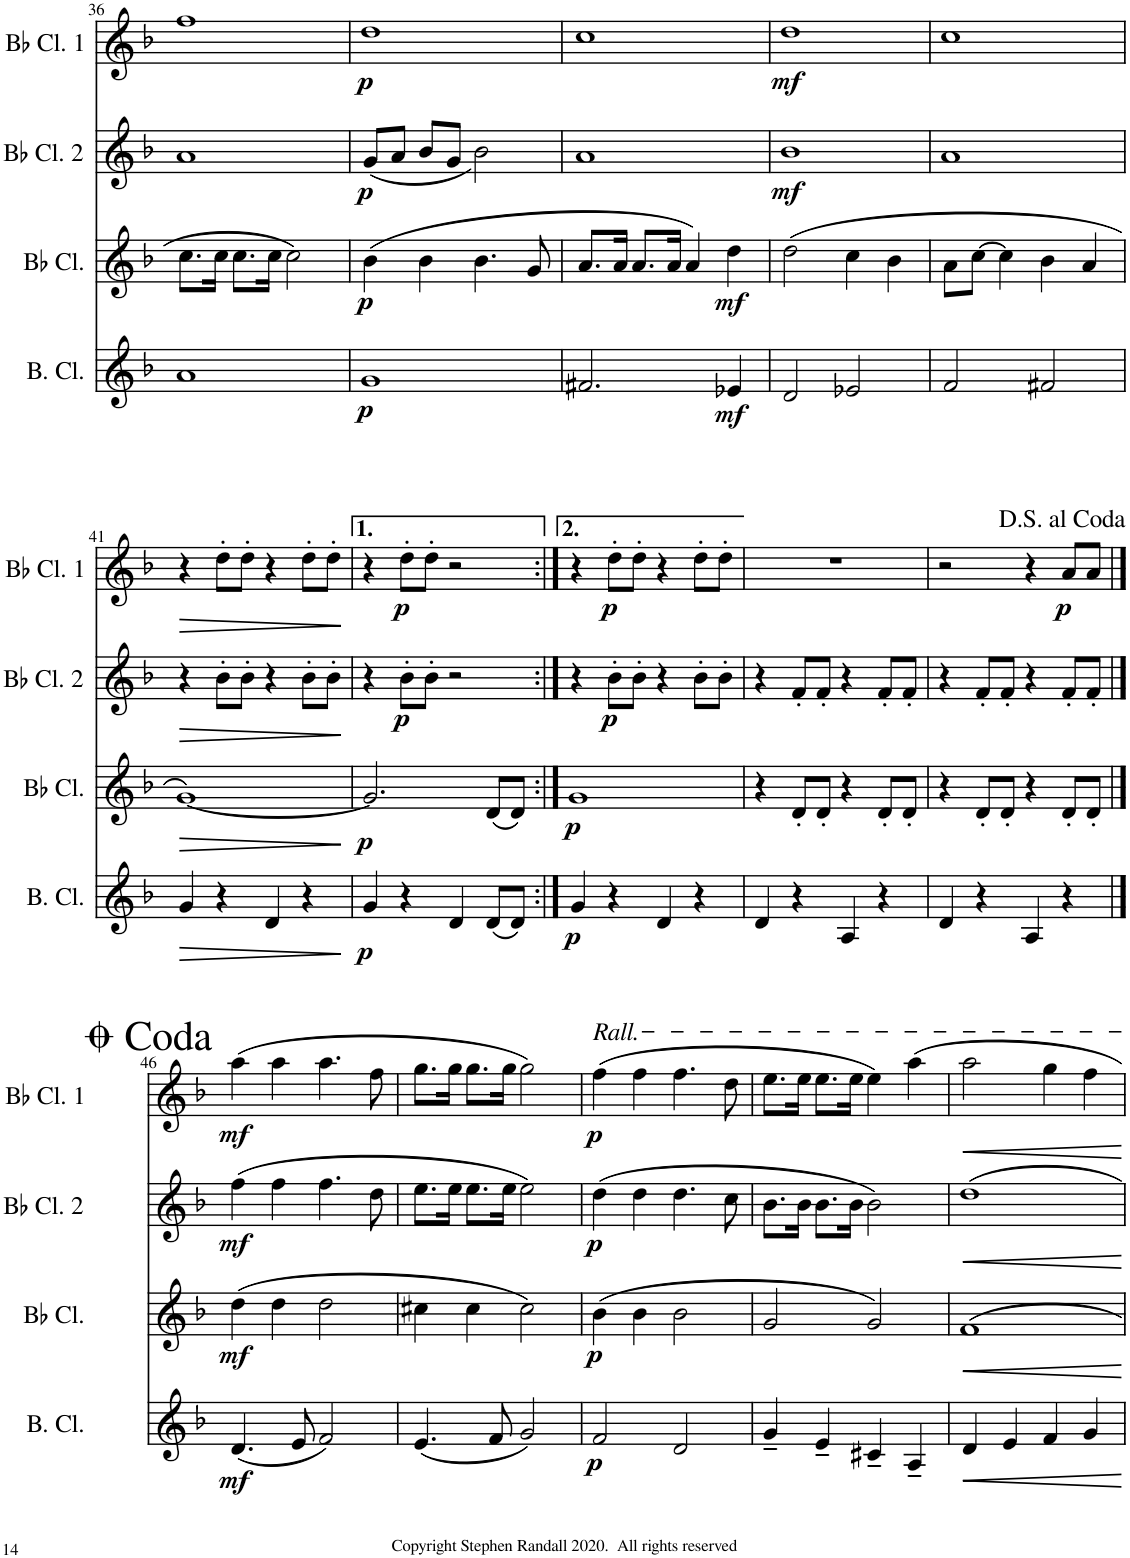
**kern	**dynam	**kern	**dynam	**kern	**dynam	**kern	**dynam
*part4	*part4	*part3	*part3	*part2	*part2	*part1	*part1
*staff4	*staff4	*staff3	*staff3	*staff2	*staff2	*staff1	*staff1
*I"Bass Clarinet	*	*I"Bb Clarinet	*	*I"Bb Clarinet 2	*	*I"Bb Clarinet 1	*
*I'B. Cl.	*	*I'Bb Cl.	*	*I'Bb Cl. 2	*	*I'Bb Cl. 1	*
!!LO:PB:g=z
*clefG2	*	*clefG2	*	*clefG2	*	*clefG2	*
*Trd8c14	*	*Trd1c2	*	*Trd1c2	*	*Trd1c2	*
*k[b-]	*	*k[b-]	*	*k[b-]	*	*k[b-]	*
*M4/4	*	*M4/4	*	*M4/4	*	*M4/4	*
=36	=36	=36	=36	=36	=36	=36	=36
1a	.	8.cc\L	.	1a	.	1ff	.
.	.	16cc\Jk	.	.	.	.	.
.	.	8.cc\L	.	.	.	.	.
.	.	16cc\Jk	.	.	.	.	.
.	.	2cc\	.	.	.	.	.
=37	=37	=37	=37	=37	=37	=37	=37
!	!LO:DY:b	!	!LO:DY:b	!	!LO:DY:b	!	!LO:DY:b
1g	p	(4b-\	p	(<8g/L	p	1dd	p
.	.	.	.	8a/J	.	.	.
.	.	4b-\	.	8b-/L	.	.	.
.	.	.	.	8g/J	.	.	.
.	.	4.b-\	.	2b-\)	.	.	.
.	.	8g/	.	.	.	.	.
=38	=38	=38	=38	=38	=38	=38	=38
2.f#X/	.	8.a/L	.	1a	.	1cc	.
.	.	16a/Jk	.	.	.	.	.
.	.	8.a/L	.	.	.	.	.
.	.	16a/Jk	.	.	.	.	.
.	.	4a/)	.	.	.	.	.
!	!LO:DY:b	!	!LO:DY:b	!	!	!	!
4e-X/	mf	4dd\	mf	.	.	.	.
=39	=39	=39	=39	=39	=39	=39	=39
!	!	!	!	!	!LO:DY:b	!	!LO:DY:b
2d/	.	(2dd\	.	1b-	mf	1dd	mf
2e-X/	.	4cc\	.	.	.	.	.
.	.	4b-\	.	.	.	.	.
=40	=40	=40	=40	=40	=40	=40	=40
2f/	.	8a\L	.	1a	.	1cc	.
.	.	[8cc\J	.	.	.	.	.
.	.	4cc\]	.	.	.	.	.
2f#X/	.	4b-\	.	.	.	.	.
.	.	4a/	.	.	.	.	.
!!LO:LB:g=z
=41	=41	=41	=41	=41	=41	=41	=41
!	!LO:HP:b	!	!LO:HP:b	!	!LO:HP:b	!	!LO:HP:b
4g/	>	[1g)	>	4r	>	4r	>
4r	.	.	.	8b-'\L	.	8dd'\L	.
.	.	.	.	8b-'\J	.	8dd'\J	.
4d/	.	.	.	4r	.	4r	.
4r	.	.	.	8b-'\L	.	8dd'\L	.
.	.	.	.	8b-'\J	.	8dd'\J	.
.	]	.	]	.	]	.	]
=42	=42	=42	=42	=42	=42	=42	=42
!	!LO:DY:b	!	!LO:DY:b	!	!	!	!
4g/	p	2.g/]	p	4r	.	4r	.
!	!	!	!	!	!LO:DY:b	!	!LO:DY:b
4r	.	.	.	8b-'\L	p	8dd'\L	p
.	.	.	.	8b-'\J	.	8dd'\J	.
4d/	.	.	.	2r	.	2r	.
(8d/L	.	(8d/L	.	.	.	.	.
8d/J)	.	8d/J)	.	.	.	.	.
=43:|!	=43:|!	=43:|!	=43:|!	=43:|!	=43:|!	=43:|!	=43:|!
!	!LO:DY:b	!	!LO:DY:b	!	!	!	!
4g/	p	1g	p	4r	.	4r	.
!	!	!	!	!	!LO:DY:b	!	!LO:DY:b
4r	.	.	.	8b-'\L	p	8dd'\L	p
.	.	.	.	8b-'\J	.	8dd'\J	.
4d/	.	.	.	4r	.	4r	.
4r	.	.	.	8b-'\L	.	8dd'\L	.
.	.	.	.	8b-'\J	.	8dd'\J	.
=44	=44	=44	=44	=44	=44	=44	=44
4d/	.	4r	.	4r	.	1r	.
4r	.	8d'/L	.	8f'/L	.	.	.
.	.	8d'/J	.	8f'/J	.	.	.
4A/	.	4r	.	4r	.	.	.
4r	.	8d'/L	.	8f'/L	.	.	.
.	.	8d'/J	.	8f'/J	.	.	.
=45	=45	=45	=45	=45	=45	=45	=45
4d/	.	4r	.	4r	.	2r	.
4r	.	8d'/L	.	8f'/L	.	.	.
.	.	8d'/J	.	8f'/J	.	.	.
4A/	.	4r	.	4r	.	4r	.
!	!	!	!	!	!	!	!LO:DY:b
4r	.	8d'/L	.	8f'/L	.	8a/L	p
.	.	8d'/J	.	8f'/J	.	8a/J	.
!!LO:LB:g=z
==46	==46	==46	==46	==46	==46	==46	==46
!	!LO:DY:b	!	!LO:DY:b	!	!LO:DY:b	!	!LO:DY:b
(4.d/	mf	(4dd\	mf	(4ff\	mf	(4aa\	mf
.	.	4dd\	.	4ff\	.	4aa\	.
8e/	.	.	.	.	.	.	.
2f/)	.	2dd\	.	4.ff\	.	4.aa\	.
.	.	.	.	8dd\	.	8ff\	.
=47	=47	=47	=47	=47	=47	=47	=47
(4.e/	.	4cc#X\	.	8.ee\L	.	8.gg\L	.
.	.	.	.	16ee\Jk	.	16gg\Jk	.
.	.	4cc#\	.	8.ee\L	.	8.gg\L	.
8f/	.	.	.	.	.	.	.
.	.	.	.	16ee\Jk	.	16gg\Jk	.
2g/)	.	2cc#\)	.	2ee\)	.	2gg\)	.
=48	=48	=48	=48	=48	=48	=48	=48
!	!	!	!	!	!	!LO:TX:a:t=Rall.	!
!	!LO:DY:b	!	!LO:DY:b	!	!LO:DY:b	!	!LO:DY:b
2f/	p	(4b-\	p	(4dd\	p	(4ff\	p
.	.	4b-\	.	4dd\	.	4ff\	.
2d/	.	2b-\	.	4.dd\	.	4.ff\	.
.	.	.	.	8cc\	.	8dd\	.
=49	=49	=49	=49	=49	=49	=49	=49
4g~/	.	2g/	.	8.b-\L	.	8.ee\L	.
.	.	.	.	16b-\Jk	.	16ee\Jk	.
4e~/	.	.	.	8.b-\L	.	8.ee\L	.
.	.	.	.	16b-\Jk	.	16ee\Jk	.
4c#X~/	.	2g/)	.	2b-\)	.	4ee\)	.
4A~/	.	.	.	.	.	4aa\	.
=50	=50	=50	=50	=50	=50	=50	=50
4d/	.	1f	.	1dd	.	2aa\	.
4e/	.	.	.	.	.	.	.
4f/	.	.	.	.	.	4gg\	.
4g/	.	.	.	.	.	4ff\	.
=	=	=	=	=	=	=	=
*-	*-	*-	*-	*-	*-	*-	*-
